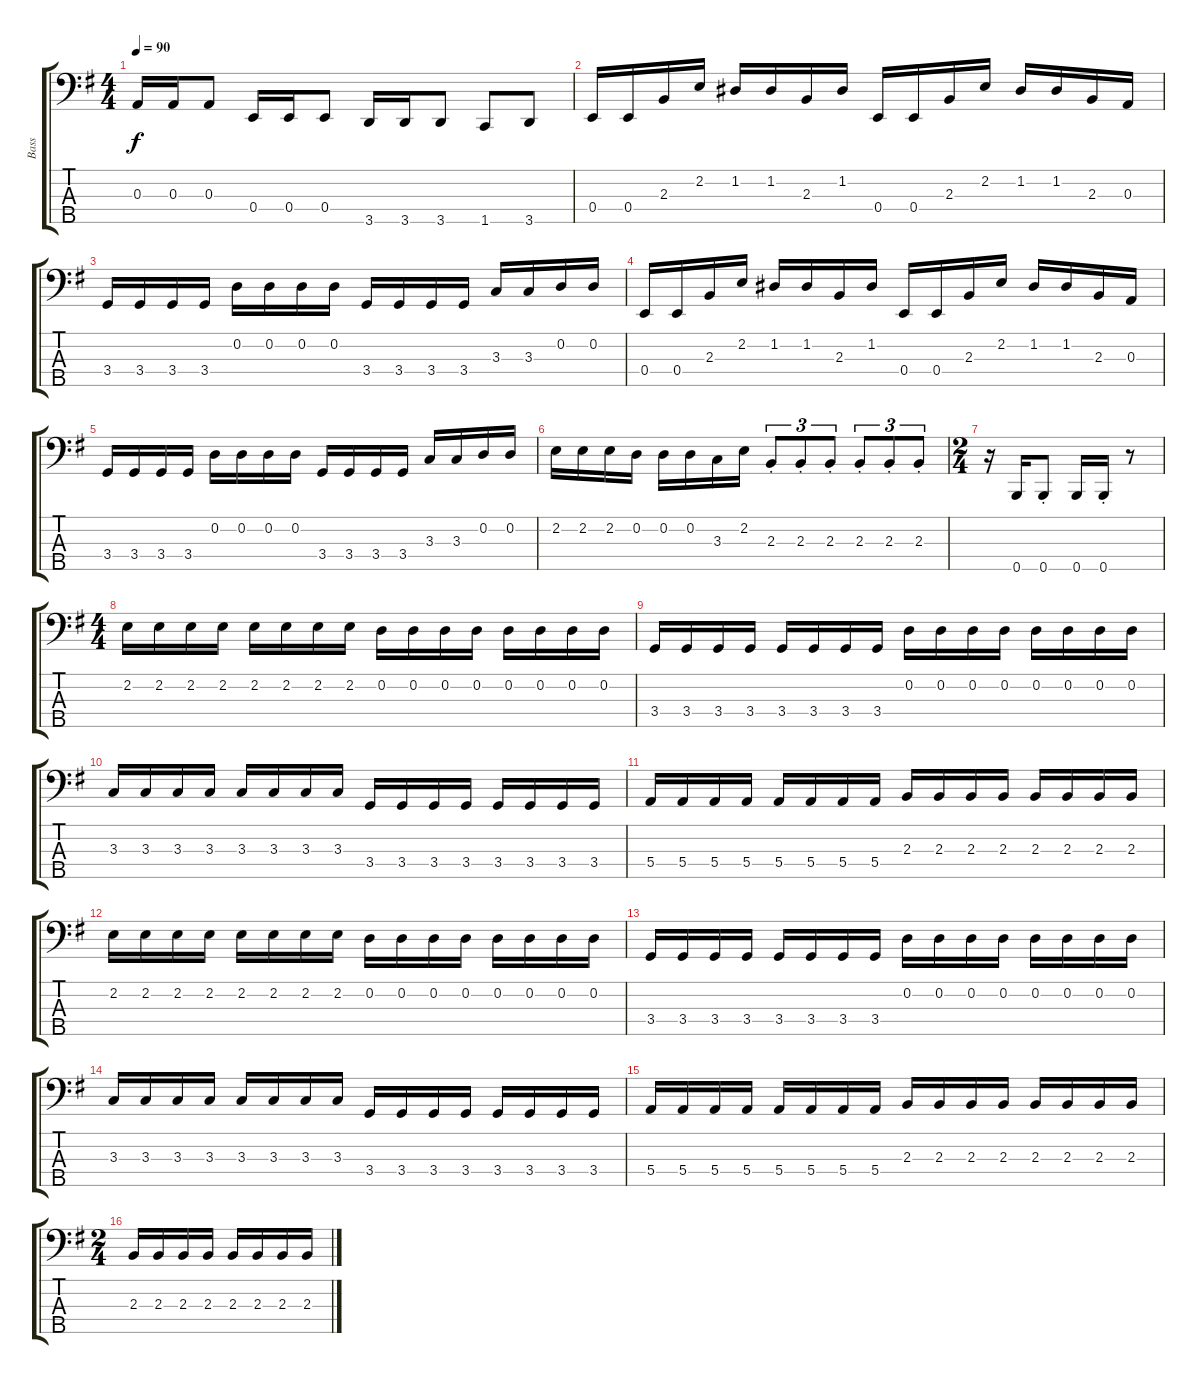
\track ("Bass" "Bass") {instrument electricbassfinger}
\staff {score tabs}
\tuning (G2 D2 A1 E1 B0) {hide}
\ts (4 4)
\tempo 90
\clef f4
\ks g
0.3.16{dy f} 0.3.16 0.3.8 0.4.16 0.4.16 0.4.8 3.5.16 3.5.16 3.5.8 1.5.8 3.5.8 |
0.4.16 0.4.16 2.3.16 2.2.16 1.2.16 1.2.16 2.3.16 1.2.16 0.4.16 0.4.16 2.3.16 2.2.16 1.2.16 1.2.16 2.3.16 0.3.16 |
3.4.16 3.4.16 3.4.16 3.4.16 0.2.16 0.2.16 0.2.16 0.2.16 3.4.16 3.4.16 3.4.16 3.4.16 3.3.16 3.3.16 0.2.16 0.2.16 |
0.4.16 0.4.16 2.3.16 2.2.16 1.2.16 1.2.16 2.3.16 1.2.16 0.4.16 0.4.16 2.3.16 2.2.16 1.2.16 1.2.16 2.3.16 0.3.16 |
3.4.16 3.4.16 3.4.16 3.4.16 0.2.16 0.2.16 0.2.16 0.2.16 3.4.16 3.4.16 3.4.16 3.4.16 3.3.16 3.3.16 0.2.16 0.2.16 |
2.2.16 2.2.16 2.2.16 0.2.16 0.2.16 0.2.16 3.3.16 2.2.16 2.3{st}.8{tu (3 2)} 2.3{st}.8{tu (3 2)} 2.3{st}.8{tu (3 2)} 2.3{st}.8{tu (3 2)} 2.3{st}.8{tu (3 2)} 2.3{st}.8{tu (3 2)} |
\ts (2 4)
r.16 0.5.16 0.5{st}.8 0.5.16 0.5{st}.16 r.8 |
\ts (4 4)
2.2.16 2.2.16 2.2.16 2.2.16 2.2.16 2.2.16 2.2.16 2.2.16 0.2.16 0.2.16 0.2.16 0.2.16 0.2.16 0.2.16 0.2.16 0.2.16 |
3.4.16 3.4.16 3.4.16 3.4.16 3.4.16 3.4.16 3.4.16 3.4.16 0.2.16 0.2.16 0.2.16 0.2.16 0.2.16 0.2.16 0.2.16 0.2.16 |
3.3.16 3.3.16 3.3.16 3.3.16 3.3.16 3.3.16 3.3.16 3.3.16 3.4.16 3.4.16 3.4.16 3.4.16 3.4.16 3.4.16 3.4.16 3.4.16 |
5.4.16 5.4.16 5.4.16 5.4.16 5.4.16 5.4.16 5.4.16 5.4.16 2.3.16 2.3.16 2.3.16 2.3.16 2.3.16 2.3.16 2.3.16 2.3.16 |
2.2.16 2.2.16 2.2.16 2.2.16 2.2.16 2.2.16 2.2.16 2.2.16 0.2.16 0.2.16 0.2.16 0.2.16 0.2.16 0.2.16 0.2.16 0.2.16 |
3.4.16 3.4.16 3.4.16 3.4.16 3.4.16 3.4.16 3.4.16 3.4.16 0.2.16 0.2.16 0.2.16 0.2.16 0.2.16 0.2.16 0.2.16 0.2.16 |
3.3.16 3.3.16 3.3.16 3.3.16 3.3.16 3.3.16 3.3.16 3.3.16 3.4.16 3.4.16 3.4.16 3.4.16 3.4.16 3.4.16 3.4.16 3.4.16 |
5.4.16 5.4.16 5.4.16 5.4.16 5.4.16 5.4.16 5.4.16 5.4.16 2.3.16 2.3.16 2.3.16 2.3.16 2.3.16 2.3.16 2.3.16 2.3.16 |
\ts (2 4)
2.3.16 2.3.16 2.3.16 2.3.16 2.3.16 2.3.16 2.3.16 2.3.16
